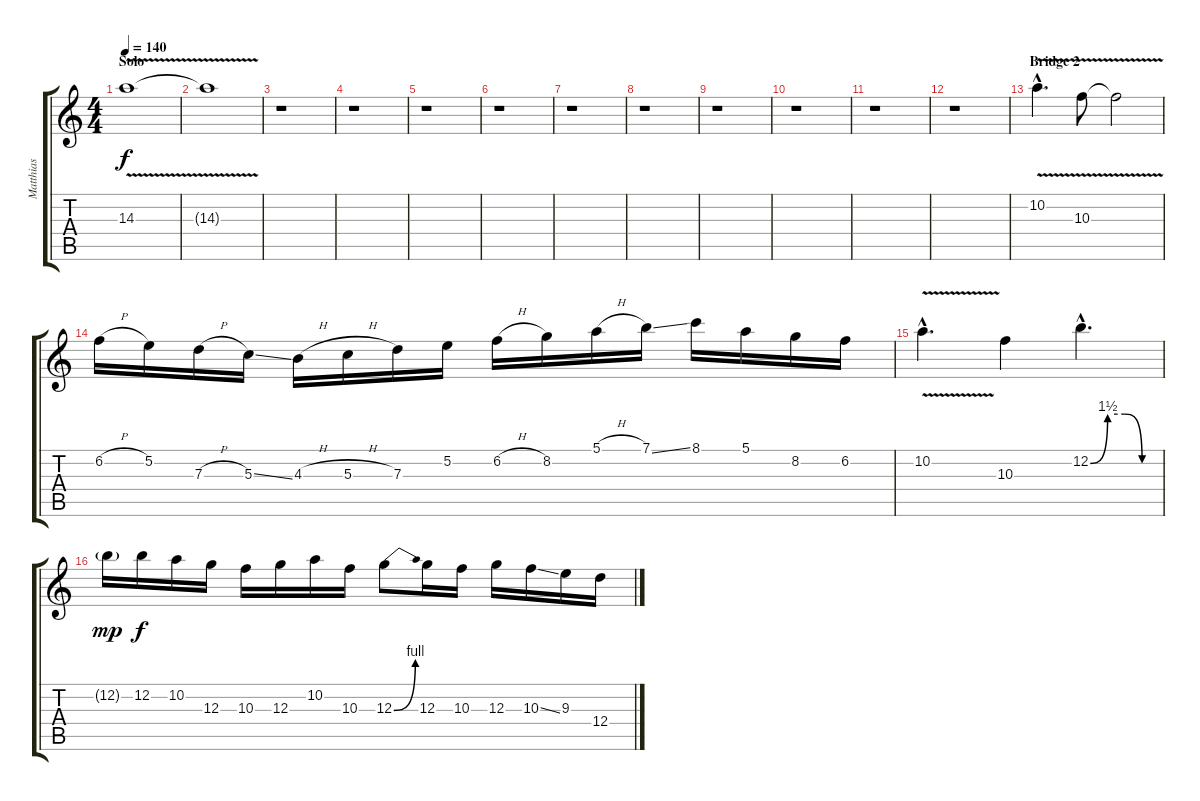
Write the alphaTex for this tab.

\track ("Matthias" "Matthias") {instrument distortionguitar}
\staff {score tabs}
\tuning (E4 B3 G3 D3 A2 E2) {hide}
\ts (4 4)
\section ("" "Solo")
\tempo 140
\clef g2
\ks c
14.3{v}.1{dy f} |
14.3{t}.1 |
r.1 |
r.1 |
r.1 |
r.1 |
r.1 |
r.1 |
r.1 |
r.1 |
r.1 |
r.1 |
\section ("" "Bridge 2")
10.2{v hac}.4{d} 10.3{v}.8 10.3{t}.2 |
6.2{h}.16 5.2.16 7.3{h}.16 5.3{ss}.16 4.3{h}.16 5.3{h}.16 7.3.16 5.2.16 6.2{h}.16 8.2.16 5.1{h}.16 7.1{ss}.16 8.1.16 5.1.16 8.2.16 6.2.16 |
10.2{v hac}.4{d} 10.3.4 12.2{be (custom 0 0 15 6 30 6 45 0 60 0) hac}.4{d} |
12.2{g}.16{dy mp} 12.2.16{dy f} 10.2.16 12.3.16 10.3.16 12.3.16 10.2.16 10.3.16 12.3{be (bend 0 0 60 4)}.8 12.3.16 10.3.16 12.3.16 10.3{ss}.16 9.3.16 12.4.16
